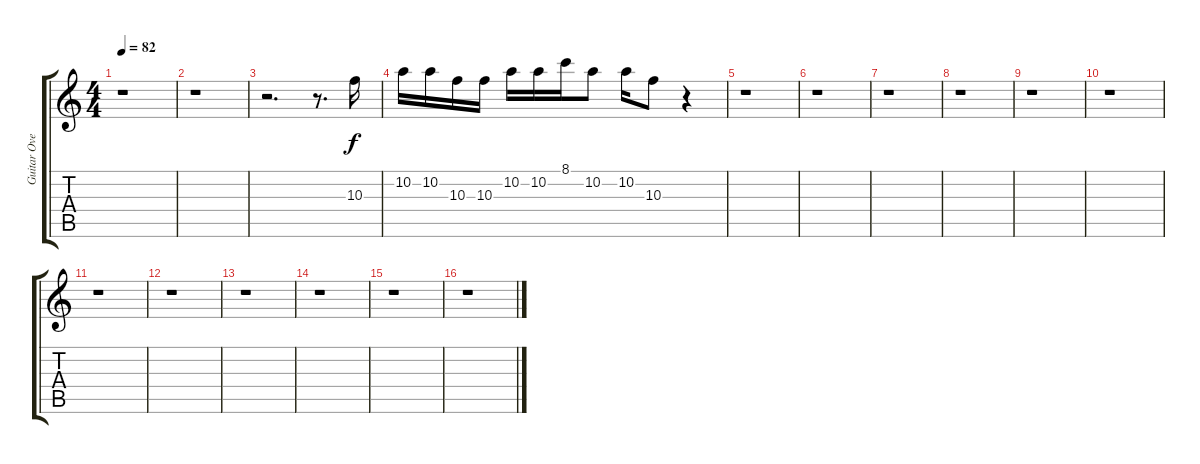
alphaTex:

\track ("Guitar Overdriven" "Guitar Ove") {instrument overdrivenguitar}
\staff {score tabs}
\tuning (E4 B3 G3 D3 A2 E2) {hide}
\ts (4 4)
\tempo 82
\clef g2
\ks c
r.1{dy f} |
r.1 |
r.2{d} r.8{d} 10.3.16 |
10.2.16 10.2.16 10.3.16 10.3.16 10.2.16 10.2.16 8.1.16 10.2.8 10.2.16 10.3.8 r.4 |
r.1 |
r.1 |
r.1 |
r.1 |
r.1 |
r.1 |
r.1 |
r.1 |
r.1 |
r.1 |
r.1 |
r.1
